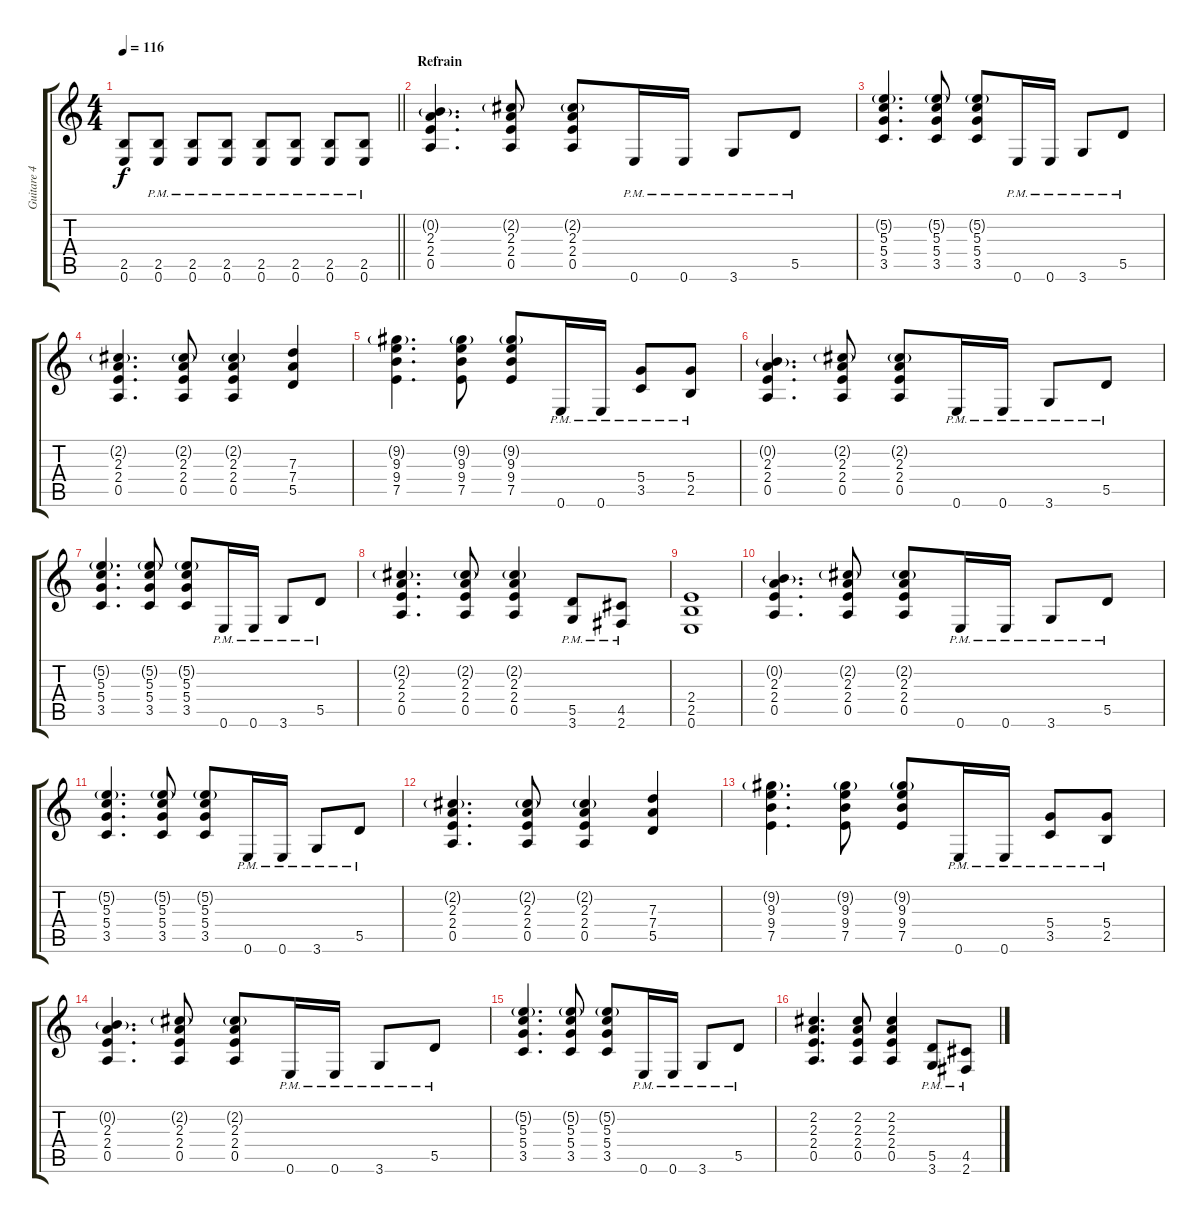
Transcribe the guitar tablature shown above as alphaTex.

\track ("Guitare 4" "Guitare 4") {instrument distortionguitar}
\staff {score tabs}
\tuning (E4 B3 G3 D3 A2 E2) {hide}
\ts (4 4)
\tempo 116
\clef g2
\barLineRight lightlight
\ks c
(2.5 0.6).8{dy f} (2.5{pm} 0.6{pm}).8 (2.5{pm} 0.6{pm}).8 (2.5{pm} 0.6{pm}).8 (2.5{pm} 0.6{pm}).8 (2.5{pm} 0.6{pm}).8 (2.5{pm} 0.6{pm}).8 (2.5{pm} 0.6{pm}).8 |
\section ("" "Refrain")
(0.2{g} 2.3 2.4 0.5).4{d} (2.2{g} 2.3 2.4 0.5).8 (2.2{g} 2.3 2.4 0.5).8 0.6{pm}.16 0.6{pm}.16 3.6{pm}.8 5.5{pm}.8 |
(5.2{g} 5.3 5.4 3.5).4{d} (5.2{g} 5.3 5.4 3.5).8 (5.2{g} 5.3 5.4 3.5).8 0.6{pm}.16 0.6{pm}.16 3.6{pm}.8 5.5{pm}.8 |
(2.2{g} 2.3 2.4 0.5).4{d} (2.2{g} 2.3 2.4 0.5).8 (2.2{g} 2.3 2.4 0.5).4 (7.3 7.4 5.5).4 |
(9.2{g} 9.3 9.4 7.5).4{d} (9.2{g} 9.3 9.4 7.5).8 (9.2{g} 9.3 9.4 7.5).8 0.6{pm}.16 0.6{pm}.16 (5.4{pm} 3.5{pm}).8 (5.4{pm} 2.5{pm}).8 |
(0.2{g} 2.3 2.4 0.5).4{d} (2.2{g} 2.3 2.4 0.5).8 (2.2{g} 2.3 2.4 0.5).8 0.6{pm}.16 0.6{pm}.16 3.6{pm}.8 5.5{pm}.8 |
(5.2{g} 5.3 5.4 3.5).4{d} (5.2{g} 5.3 5.4 3.5).8 (5.2{g} 5.3 5.4 3.5).8 0.6{pm}.16 0.6{pm}.16 3.6{pm}.8 5.5{pm}.8 |
(2.2{g} 2.3 2.4 0.5).4{d} (2.2{g} 2.3 2.4 0.5).8 (2.2{g} 2.3 2.4 0.5).4 (5.5{pm} 3.6{pm}).8 (4.5{pm} 2.6{pm}).8 |
(2.4 2.5 0.6).1 |
(0.2{g} 2.3 2.4 0.5).4{d} (2.2{g} 2.3 2.4 0.5).8 (2.2{g} 2.3 2.4 0.5).8 0.6{pm}.16 0.6{pm}.16 3.6{pm}.8 5.5{pm}.8 |
(5.2{g} 5.3 5.4 3.5).4{d} (5.2{g} 5.3 5.4 3.5).8 (5.2{g} 5.3 5.4 3.5).8 0.6{pm}.16 0.6{pm}.16 3.6{pm}.8 5.5{pm}.8 |
(2.2{g} 2.3 2.4 0.5).4{d} (2.2{g} 2.3 2.4 0.5).8 (2.2{g} 2.3 2.4 0.5).4 (7.3 7.4 5.5).4 |
(9.2{g} 9.3 9.4 7.5).4{d} (9.2{g} 9.3 9.4 7.5).8 (9.2{g} 9.3 9.4 7.5).8 0.6{pm}.16 0.6{pm}.16 (5.4{pm} 3.5{pm}).8 (5.4{pm} 2.5{pm}).8 |
(0.2{g} 2.3 2.4 0.5).4{d} (2.2{g} 2.3 2.4 0.5).8 (2.2{g} 2.3 2.4 0.5).8 0.6{pm}.16 0.6{pm}.16 3.6{pm}.8 5.5{pm}.8 |
(5.2{g} 5.3 5.4 3.5).4{d} (5.2{g} 5.3 5.4 3.5).8 (5.2{g} 5.3 5.4 3.5).8 0.6{pm}.16 0.6{pm}.16 3.6{pm}.8 5.5{pm}.8 |
(2.2 2.3 2.4 0.5).4{d} (2.2 2.3 2.4 0.5).8 (2.2 2.3 2.4 0.5).4 (5.5{pm} 3.6{pm}).8 (4.5{pm} 2.6{pm}).8
